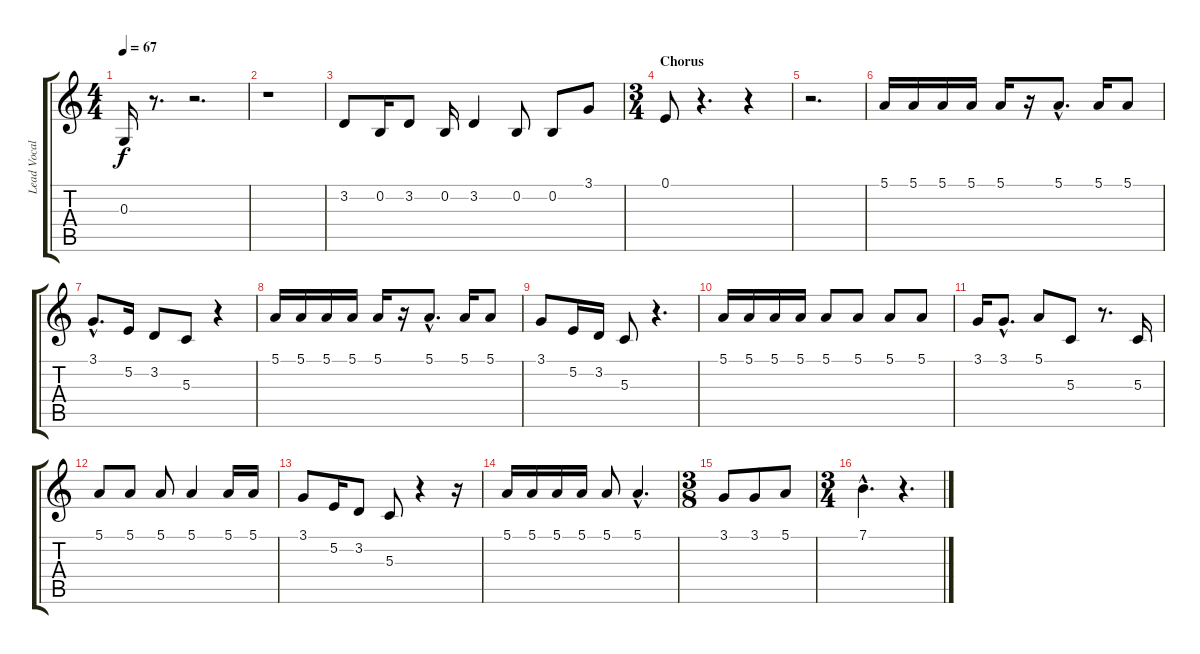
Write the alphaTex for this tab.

\track ("Lead Vocals" "Lead Vocal") {instrument tenorsax}
\staff {score tabs}
\tuning (E4 B3 G3 D3 A2 E2) {hide}
\ts (4 4)
\tempo 67
\clef g2
\ks c
0.3{t}.16{dy f} r.8{d} r.2{d} |
r.1 |
3.2.8 0.2.16 3.2.8 0.2.16 3.2.4 0.2.8 0.2.8 3.1.8 |
\ts (3 4)
\section ("" "Chorus")
0.1.8 r.4{d} r.4 |
r.2{d} |
5.1.16 5.1.16 5.1.16 5.1.16 5.1.16 r.16 5.1{hac}.8{d} 5.1.16 5.1.8 |
3.1{hac}.8{d} 5.2.16 3.2.8 5.3.8 r.4 |
5.1.16 5.1.16 5.1.16 5.1.16 5.1.16 r.16 5.1{hac}.8{d} 5.1.16 5.1.8 |
3.1.8 5.2.16 3.2.16 5.3.8 r.4{d} |
5.1.16 5.1.16 5.1.16 5.1.16 5.1.8 5.1.8 5.1.8 5.1.8 |
3.1.16 3.1{hac}.8{d} 5.1.8 5.3.8 r.8{d} 5.3.16 |
5.1.8 5.1.8 5.1.8 5.1.4 5.1.16 5.1.16 |
3.1.8 5.2.16 3.2.8 5.3.8 r.4 r.16 |
5.1.16 5.1.16 5.1.16 5.1.16 5.1.8 5.1{hac}.4{d} |
\ts (3 8)
3.1.8 3.1.8 5.1.8 |
\ts (3 4)
7.1{hac}.4{d} r.4{d}
